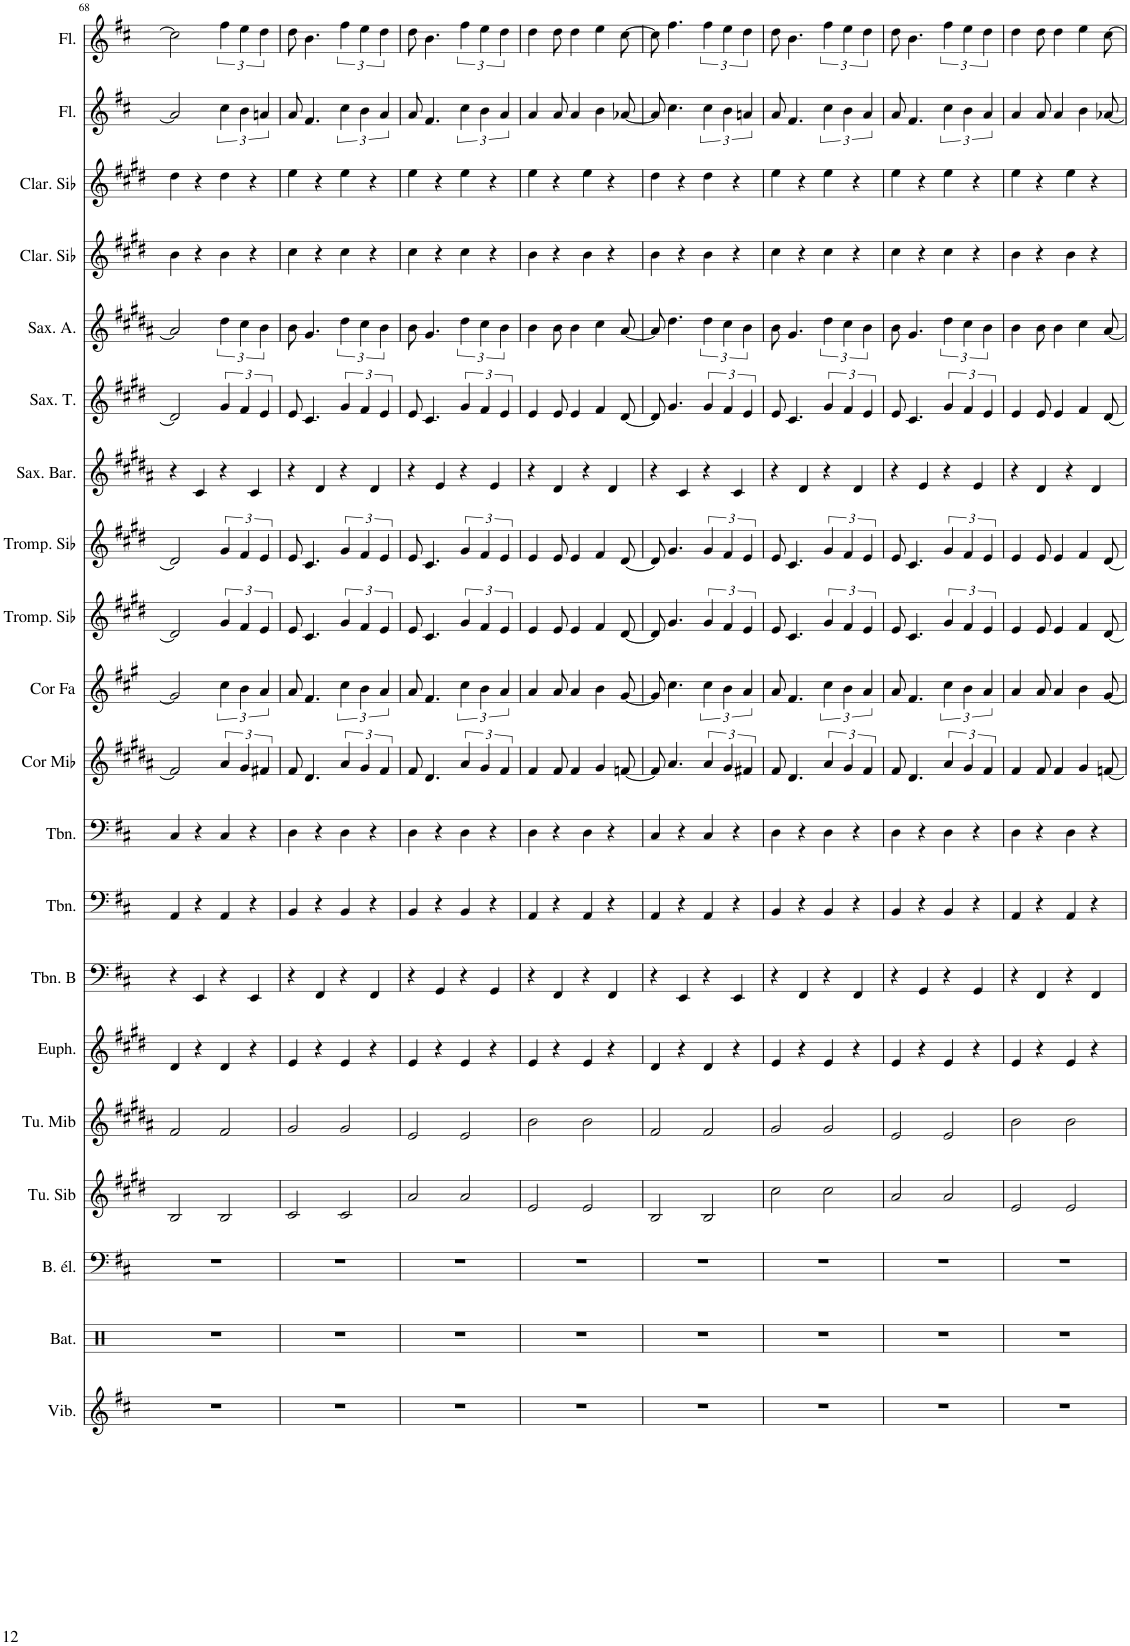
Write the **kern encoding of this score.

**kern	**kern	**kern	**kern	**kern	**kern	**kern	**kern	**kern	**kern	**kern	**kern	**kern	**kern	**kern	**kern	**kern	**kern	**kern	**kern
*part20	*part19	*part18	*part17	*part16	*part15	*part14	*part13	*part12	*part11	*part10	*part9	*part8	*part7	*part6	*part5	*part4	*part3	*part2	*part1
*staff20	*staff19	*staff18	*staff17	*staff16	*staff15	*staff14	*staff13	*staff12	*staff11	*staff10	*staff9	*staff8	*staff7	*staff6	*staff5	*staff4	*staff3	*staff2	*staff1
*I"Vibraphone	*I"Batterie	*I"Basse électrique	*I"Tuba en Sib	*I"Tuba en Mib	*I"Euphonium	*I"Trombone basse	*I"Trombone	*I"Trombone	*I"Cor en Mib	*I"Cor en Fa	*I"Trompette en Sib	*I"Trompette en Sib	*I"Saxophone Baryton	*I"Saxophone Ténor	*I"Saxophone Alto	*I"Clarinette en Sib	*I"Clarinette en Sib	*I"Flûte	*I"Flûte
*I'Vib.	*I'Bat.	*I'B. él.	*I'Tu. Sib	*I'Tu. Mib	*I'Euph.	*I'Tbn. B	*I'Tbn.	*I'Tbn.	*I'Cor Mib	*I'Cor Fa	*I'Tromp. Sib	*I'Tromp. Sib	*I'Sax. Bar.	*I'Sax. T.	*I'Sax. A.	*I'Clar. Sib	*I'Clar. Sib	*I'Fl.	*I'Fl.
!!LO:PB:g=z
*clefG2	*clefX	*clefF4	*clefG2	*clefG2	*clefG2	*clefF4	*clefF4	*clefF4	*clefG2	*clefG2	*clefG2	*clefG2	*clefG2	*clefG2	*clefG2	*clefG2	*clefG2	*clefG2	*clefG2
*	*	*Trd7c12	*Trd15c26	*Trd12c21	*Trd8c14	*	*	*	*Trd5c9	*Trd4c7	*Trd1c2	*Trd1c2	*Trd12c21	*Trd8c14	*Trd5c9	*Trd1c2	*Trd1c2	*	*
*k[f#c#]	*k[]	*k[f#c#]	*k[f#c#g#d#]	*k[f#c#g#d#a#]	*k[f#c#g#d#]	*k[f#c#]	*k[f#c#]	*k[f#c#]	*k[f#c#g#d#a#]	*k[f#c#g#]	*k[f#c#g#d#]	*k[f#c#g#d#]	*k[f#c#g#d#a#]	*k[f#c#g#d#]	*k[f#c#g#d#a#]	*k[f#c#g#d#]	*k[f#c#g#d#]	*k[f#c#]	*k[f#c#]
*M2/2	*M2/2	*M2/2	*M2/2	*M2/2	*M2/2	*M2/2	*M2/2	*M2/2	*M2/2	*M2/2	*M2/2	*M2/2	*M2/2	*M2/2	*M2/2	*M2/2	*M2/2	*M2/2	*M2/2
*met(c|)	*met(c|)	*met(c|)	*met(c|)	*met(c|)	*met(c|)	*met(c|)	*met(c|)	*met(c|)	*met(c|)	*met(c|)	*met(c|)	*met(c|)	*met(c|)	*met(c|)	*met(c|)	*met(c|)	*met(c|)	*met(c|)	*met(c|)
=68	=68	=68	=68	=68	=68	=68	=68	=68	=68	=68	=68	=68	=68	=68	=68	=68	=68	=68	=68
1r	1r	1r	2B/	2f#/	4d#/	4r	4AA/	4C#/	2f/]	2g#/]	2d#/]	2d#/]	4r	2d#/]	2a#/]	4b\	4dd#\	2a-/]	2cc#\]
.	.	.	.	.	4r	4EE/	4r	4r	.	.	.	.	4c#/	.	.	4r	4r	.	.
.	.	.	2B/	2f#/	4d#/	4r	4AA/	4C#/	6a#/	6cc#\	6g#/	6g#/	4r	6g#/	6dd#\	4b\	4dd#\	6cc#\	6ff#\
.	.	.	.	.	.	.	.	.	6g#/	6b\	6f#/	6f#/	.	6f#/	6cc#\	.	.	6b\	6ee\
.	.	.	.	.	4r	4EE/	4r	4r	.	.	.	.	4c#/	.	.	4r	4r	.	.
.	.	.	.	.	.	.	.	.	6f#X/	6a/	6e/	6e/	.	6e/	6b\	.	.	6an/	6dd\
=69	=69	=69	=69	=69	=69	=69	=69	=69	=69	=69	=69	=69	=69	=69	=69	=69	=69	=69	=69
1r	1r	1r	2c#/	2g#/	4e/	4r	4BB/	4D\	8f#/	8a/	8e/	8e/	4r	8e/	8b\	4cc#\	4ee\	8a/	8dd\
.	.	.	.	.	.	.	.	.	4.d#/	4.f#/	4.c#/	4.c#/	.	4.c#/	4.g#/	.	.	4.f#/	4.b\
.	.	.	.	.	4r	4FF#/	4r	4r	.	.	.	.	4d#/	.	.	4r	4r	.	.
.	.	.	2c#/	2g#/	4e/	4r	4BB/	4D\	6a#/	6cc#\	6g#/	6g#/	4r	6g#/	6dd#\	4cc#\	4ee\	6cc#\	6ff#\
.	.	.	.	.	.	.	.	.	6g#/	6b\	6f#/	6f#/	.	6f#/	6cc#\	.	.	6b\	6ee\
.	.	.	.	.	4r	4FF#/	4r	4r	.	.	.	.	4d#/	.	.	4r	4r	.	.
.	.	.	.	.	.	.	.	.	6f#/	6a/	6e/	6e/	.	6e/	6b\	.	.	6a/	6dd\
=70	=70	=70	=70	=70	=70	=70	=70	=70	=70	=70	=70	=70	=70	=70	=70	=70	=70	=70	=70
1r	1r	1r	2a/	2e/	4e/	4r	4BB/	4D\	8f#/	8a/	8e/	8e/	4r	8e/	8b\	4cc#\	4ee\	8a/	8dd\
.	.	.	.	.	.	.	.	.	4.d#/	4.f#/	4.c#/	4.c#/	.	4.c#/	4.g#/	.	.	4.f#/	4.b\
.	.	.	.	.	4r	4GG/	4r	4r	.	.	.	.	4e/	.	.	4r	4r	.	.
.	.	.	2a/	2e/	4e/	4r	4BB/	4D\	6a#/	6cc#\	6g#/	6g#/	4r	6g#/	6dd#\	4cc#\	4ee\	6cc#\	6ff#\
.	.	.	.	.	.	.	.	.	6g#/	6b\	6f#/	6f#/	.	6f#/	6cc#\	.	.	6b\	6ee\
.	.	.	.	.	4r	4GG/	4r	4r	.	.	.	.	4e/	.	.	4r	4r	.	.
.	.	.	.	.	.	.	.	.	6f#/	6a/	6e/	6e/	.	6e/	6b\	.	.	6a/	6dd\
=71	=71	=71	=71	=71	=71	=71	=71	=71	=71	=71	=71	=71	=71	=71	=71	=71	=71	=71	=71
1r	1r	1r	2e/	2b\	4e/	4r	4AA/	4D\	4f#/	4a/	4e/	4e/	4r	4e/	4b\	4b\	4ee\	4a/	4dd\
.	.	.	.	.	4r	4FF#/	4r	4r	8f#/	8a/	8e/	8e/	4d#/	8e/	8b\	4r	4r	8a/	8dd\
.	.	.	.	.	.	.	.	.	4f#/	4a/	4e/	4e/	.	4e/	4b\	.	.	4a/	4dd\
.	.	.	2e/	2b\	4e/	4r	4AA/	4D\	.	.	.	.	4r	.	.	4b\	4ee\	.	.
.	.	.	.	.	.	.	.	.	4g#/	4b\	4f#/	4f#/	.	4f#/	4cc#\	.	.	4b\	4ee\
.	.	.	.	.	4r	4FF#/	4r	4r	.	.	.	.	4d#/	.	.	4r	4r	.	.
.	.	.	.	.	.	.	.	.	[8fn/	[8g#/	[8d#/	[8d#/	.	[8d#/	[8a#/	.	.	[8a-X/	[8cc#\
=72	=72	=72	=72	=72	=72	=72	=72	=72	=72	=72	=72	=72	=72	=72	=72	=72	=72	=72	=72
1r	1r	1r	2B/	2f#/	4d#/	4r	4AA/	4C#/	8f/]	8g#/]	8d#/]	8d#/]	4r	8d#/]	8a#/]	4b\	4dd#\	8a-/]	8cc#\]
.	.	.	.	.	.	.	.	.	4.a#/	4.cc#\	4.g#/	4.g#/	.	4.g#/	4.dd#\	.	.	4.cc#\	4.ff#\
.	.	.	.	.	4r	4EE/	4r	4r	.	.	.	.	4c#/	.	.	4r	4r	.	.
.	.	.	2B/	2f#/	4d#/	4r	4AA/	4C#/	6a#/	6cc#\	6g#/	6g#/	4r	6g#/	6dd#\	4b\	4dd#\	6cc#\	6ff#\
.	.	.	.	.	.	.	.	.	6g#/	6b\	6f#/	6f#/	.	6f#/	6cc#\	.	.	6b\	6ee\
.	.	.	.	.	4r	4EE/	4r	4r	.	.	.	.	4c#/	.	.	4r	4r	.	.
.	.	.	.	.	.	.	.	.	6f#X/	6a/	6e/	6e/	.	6e/	6b\	.	.	6an/	6dd\
=73	=73	=73	=73	=73	=73	=73	=73	=73	=73	=73	=73	=73	=73	=73	=73	=73	=73	=73	=73
1r	1r	1r	2cc#\	2g#/	4e/	4r	4BB/	4D\	8f#/	8a/	8e/	8e/	4r	8e/	8b\	4cc#\	4ee\	8a/	8dd\
.	.	.	.	.	.	.	.	.	4.d#/	4.f#/	4.c#/	4.c#/	.	4.c#/	4.g#/	.	.	4.f#/	4.b\
.	.	.	.	.	4r	4FF#/	4r	4r	.	.	.	.	4d#/	.	.	4r	4r	.	.
.	.	.	2cc#\	2g#/	4e/	4r	4BB/	4D\	6a#/	6cc#\	6g#/	6g#/	4r	6g#/	6dd#\	4cc#\	4ee\	6cc#\	6ff#\
.	.	.	.	.	.	.	.	.	6g#/	6b\	6f#/	6f#/	.	6f#/	6cc#\	.	.	6b\	6ee\
.	.	.	.	.	4r	4FF#/	4r	4r	.	.	.	.	4d#/	.	.	4r	4r	.	.
.	.	.	.	.	.	.	.	.	6f#/	6a/	6e/	6e/	.	6e/	6b\	.	.	6a/	6dd\
=74	=74	=74	=74	=74	=74	=74	=74	=74	=74	=74	=74	=74	=74	=74	=74	=74	=74	=74	=74
1r	1r	1r	2a/	2e/	4e/	4r	4BB/	4D\	8f#/	8a/	8e/	8e/	4r	8e/	8b\	4cc#\	4ee\	8a/	8dd\
.	.	.	.	.	.	.	.	.	4.d#/	4.f#/	4.c#/	4.c#/	.	4.c#/	4.g#/	.	.	4.f#/	4.b\
.	.	.	.	.	4r	4GG/	4r	4r	.	.	.	.	4e/	.	.	4r	4r	.	.
.	.	.	2a/	2e/	4e/	4r	4BB/	4D\	6a#/	6cc#\	6g#/	6g#/	4r	6g#/	6dd#\	4cc#\	4ee\	6cc#\	6ff#\
.	.	.	.	.	.	.	.	.	6g#/	6b\	6f#/	6f#/	.	6f#/	6cc#\	.	.	6b\	6ee\
.	.	.	.	.	4r	4GG/	4r	4r	.	.	.	.	4e/	.	.	4r	4r	.	.
.	.	.	.	.	.	.	.	.	6f#/	6a/	6e/	6e/	.	6e/	6b\	.	.	6a/	6dd\
=75	=75	=75	=75	=75	=75	=75	=75	=75	=75	=75	=75	=75	=75	=75	=75	=75	=75	=75	=75
1r	1r	1r	2e/	2b\	4e/	4r	4AA/	4D\	4f#/	4a/	4e/	4e/	4r	4e/	4b\	4b\	4ee\	4a/	4dd\
.	.	.	.	.	4r	4FF#/	4r	4r	8f#/	8a/	8e/	8e/	4d#/	8e/	8b\	4r	4r	8a/	8dd\
.	.	.	.	.	.	.	.	.	4f#/	4a/	4e/	4e/	.	4e/	4b\	.	.	4a/	4dd\
.	.	.	2e/	2b\	4e/	4r	4AA/	4D\	.	.	.	.	4r	.	.	4b\	4ee\	.	.
.	.	.	.	.	.	.	.	.	4g#/	4b\	4f#/	4f#/	.	4f#/	4cc#\	.	.	4b\	4ee\
.	.	.	.	.	4r	4FF#/	4r	4r	.	.	.	.	4d#/	.	.	4r	4r	.	.
.	.	.	.	.	.	.	.	.	[8fn/	[8g#/	[8d#/	[8d#/	.	[8d#/	[8a#/	.	.	[8a-X/	[8cc#\
=	=	=	=	=	=	=	=	=	=	=	=	=	=	=	=	=	=	=	=
*-	*-	*-	*-	*-	*-	*-	*-	*-	*-	*-	*-	*-	*-	*-	*-	*-	*-	*-	*-
